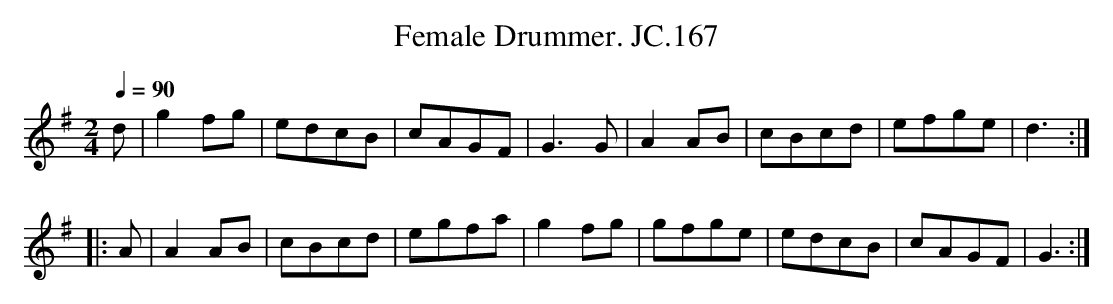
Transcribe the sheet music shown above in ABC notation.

X:1
T:Female Drummer. JC.167
M:2/4
L:1/8
Q:1/4=90
K:G
d|g2fg|edcB|cAGF|G3G|\\
A2AB|cBcd|efge|d3:|
|:A|A2AB|cBcd|egfa|g2fg|\\
gfge|edcB|cAGF|G3:|
